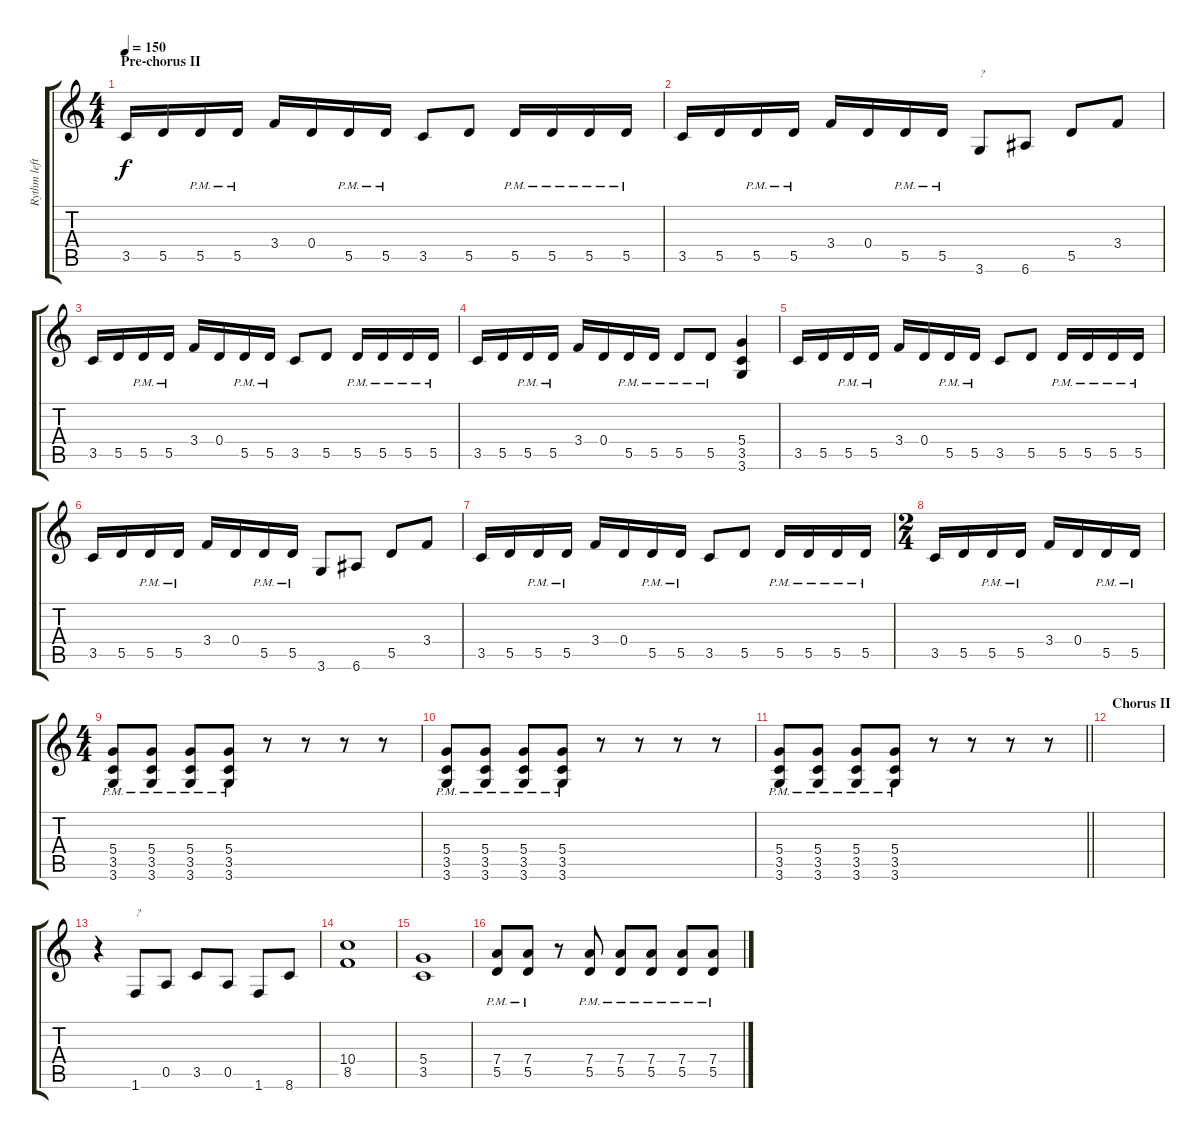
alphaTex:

\track ("Rythm left" "Rythm left") {instrument distortionguitar}
\staff {score tabs}
\tuning (E4 B3 G3 D3 A2 E2) {hide}
\ts (4 4)
\section ("" "Pre-chorus II")
\tempo 150
\clef g2
\ks c
3.5.16{dy f} 5.5.16 5.5{pm}.16 5.5{pm}.16 3.4.16 0.4.16 5.5{pm}.16 5.5{pm}.16 3.5.8 5.5.8 5.5{pm}.16 5.5{pm}.16 5.5{pm}.16 5.5{pm}.16 |
3.5.16 5.5.16 5.5{pm}.16 5.5{pm}.16 3.4.16 0.4.16 5.5{pm}.16 5.5{pm}.16 3.6.8{txt "?"} 6.6.8 5.5.8 3.4.8 |
3.5.16 5.5.16 5.5{pm}.16 5.5{pm}.16 3.4.16 0.4.16 5.5{pm}.16 5.5{pm}.16 3.5.8 5.5.8 5.5{pm}.16 5.5{pm}.16 5.5{pm}.16 5.5{pm}.16 |
3.5.16 5.5.16 5.5{pm}.16 5.5{pm}.16 3.4.16 0.4.16 5.5{pm}.16 5.5{pm}.16 5.5{pm}.8 5.5{pm}.8 (5.4 3.5 3.6).4 |
3.5.16 5.5.16 5.5{pm}.16 5.5{pm}.16 3.4.16 0.4.16 5.5{pm}.16 5.5{pm}.16 3.5.8 5.5.8 5.5{pm}.16 5.5{pm}.16 5.5{pm}.16 5.5{pm}.16 |
3.5.16 5.5.16 5.5{pm}.16 5.5{pm}.16 3.4.16 0.4.16 5.5{pm}.16 5.5{pm}.16 3.6.8 6.6.8 5.5.8 3.4.8 |
3.5.16 5.5.16 5.5{pm}.16 5.5{pm}.16 3.4.16 0.4.16 5.5{pm}.16 5.5{pm}.16 3.5.8 5.5.8 5.5{pm}.16 5.5{pm}.16 5.5{pm}.16 5.5{pm}.16 |
\ts (2 4)
3.5.16 5.5.16 5.5{pm}.16 5.5{pm}.16 3.4.16 0.4.16 5.5{pm}.16 5.5{pm}.16 |
\ts (4 4)
(5.4{pm} 3.5{pm} 3.6{pm}).8 (5.4{pm} 3.5{pm} 3.6{pm}).8 (5.4{pm} 3.5{pm} 3.6{pm}).8 (5.4{pm} 3.5{pm} 3.6{pm}).8 r.8 r.8 r.8 r.8 |
(5.4{pm} 3.5{pm} 3.6{pm}).8 (5.4{pm} 3.5{pm} 3.6{pm}).8 (5.4{pm} 3.5{pm} 3.6{pm}).8 (5.4{pm} 3.5{pm} 3.6{pm}).8 r.8 r.8 r.8 r.8 |
\barLineRight lightlight
(5.4{pm} 3.5{pm} 3.6{pm}).8 (5.4{pm} 3.5{pm} 3.6{pm}).8 (5.4{pm} 3.5{pm} 3.6{pm}).8 (5.4{pm} 3.5{pm} 3.6{pm}).8 r.8 r.8 r.8 r.8 |
\section ("" "Chorus II")
|
r.4 1.6.8{txt "?"} 0.5.8 3.5.8 0.5.8 1.6.8 8.6.8 |
(10.4 8.5).1 |
(5.4 3.5).1 |
(7.4{pm} 5.5{pm}).8 (7.4{pm} 5.5{pm}).8 r.8 (7.4{pm} 5.5{pm}).8 (7.4{pm} 5.5{pm}).8 (7.4{pm} 5.5{pm}).8 (7.4{pm} 5.5{pm}).8 (7.4{pm} 5.5{pm}).8
